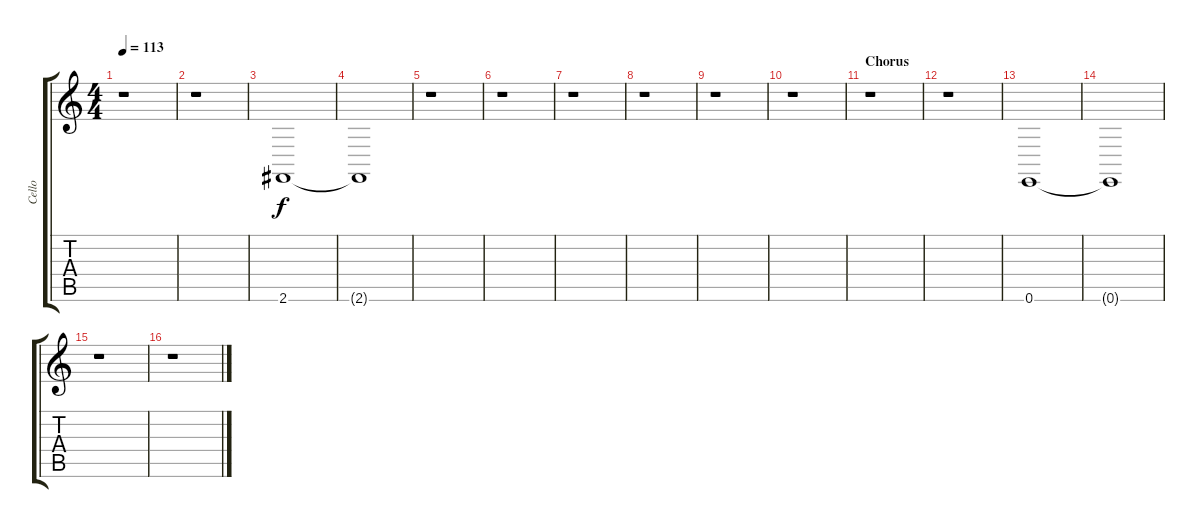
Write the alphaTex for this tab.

\track ("Cello" "Cello") {instrument cello}
\staff {score tabs}
\tuning (E4 B3 G3 D3 A2 E2) {hide}
\ts (4 4)
\tempo 113
\clef g2
\ks c
r.1{dy f} |
r.1 |
2.6.1 |
2.6{t}.1 |
r.1 |
r.1 |
r.1 |
r.1 |
r.1 |
r.1 |
\section ("" "Chorus")
r.1 |
r.1 |
0.6.1 |
0.6{t}.1 |
r.1 |
r.1
